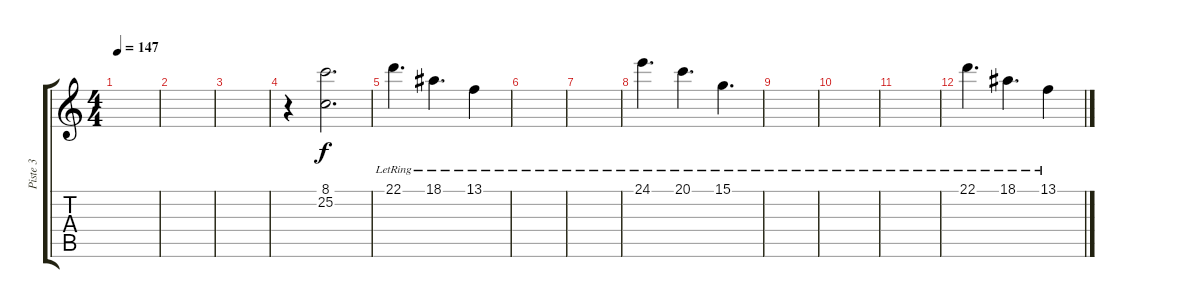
\track ("Piste 3" "Piste 3") {instrument vibraphone}
\staff {score tabs}
\tuning (E4 B3 G3 D3 A2 E2) {hide}
\ts (4 4)
\tempo 147
\clef g2
\ks c
|
|
|
r.4 (8.1 25.2).2{d} |
22.1{lr}.4{d} 18.1{lr}.4{d} 13.1{lr}.4 |
|
|
24.1{lr}.4{d} 20.1{lr}.4{d} 15.1{lr}.4{d} |
|
|
|
22.1{lr}.4{d} 18.1{lr}.4{d} 13.1{lr}.4
